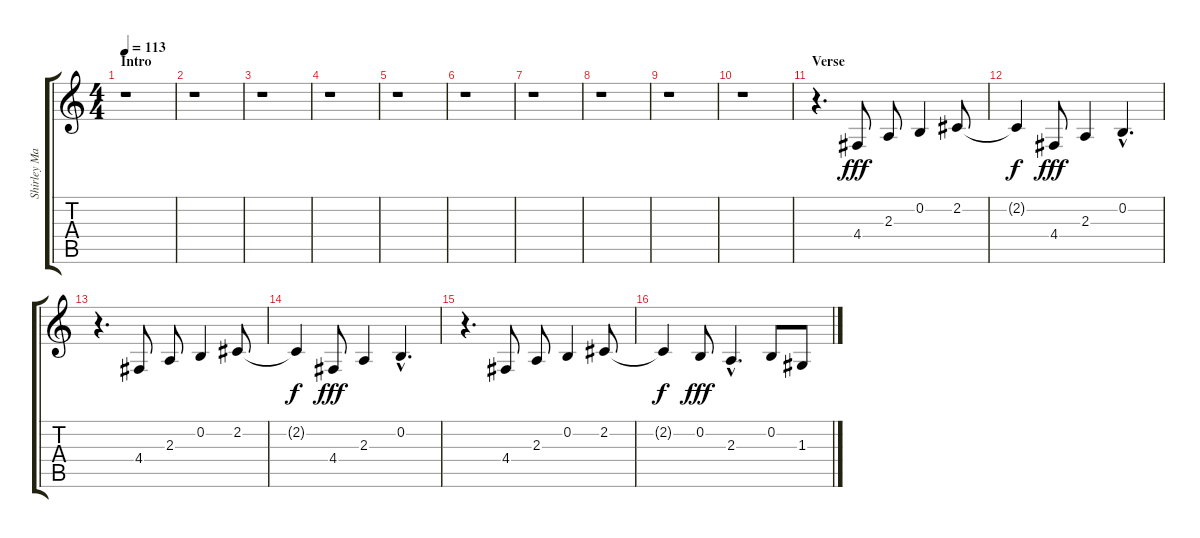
\track ("Shirley Manson" "Shirley Ma") {instrument violin}
\staff {score tabs}
\tuning (E4 B3 G3 D3 A2 E2) {hide}
\ts (4 4)
\section ("" "Intro")
\tempo 113
\clef g2
\ks c
r.1{dy fff instrument violin} |
r.1 |
r.1 |
r.1 |
r.1 |
r.1 |
r.1 |
r.1 |
r.1 |
r.1 |
\section ("" "Verse")
r.4{d} 4.4.8 2.3.8 0.2.4 2.2.8 |
2.2{t}.4{dy f} 4.4.8{dy fff} 2.3.4 0.2{hac}.4{d} |
r.4{d} 4.4.8 2.3.8 0.2.4 2.2.8 |
2.2{t}.4{dy f} 4.4.8{dy fff} 2.3.4 0.2{hac}.4{d} |
r.4{d} 4.4.8 2.3.8 0.2.4 2.2.8 |
2.2{t}.4{dy f} 0.2.8{dy fff} 2.3{hac}.4{d} 0.2.8 1.3.8
